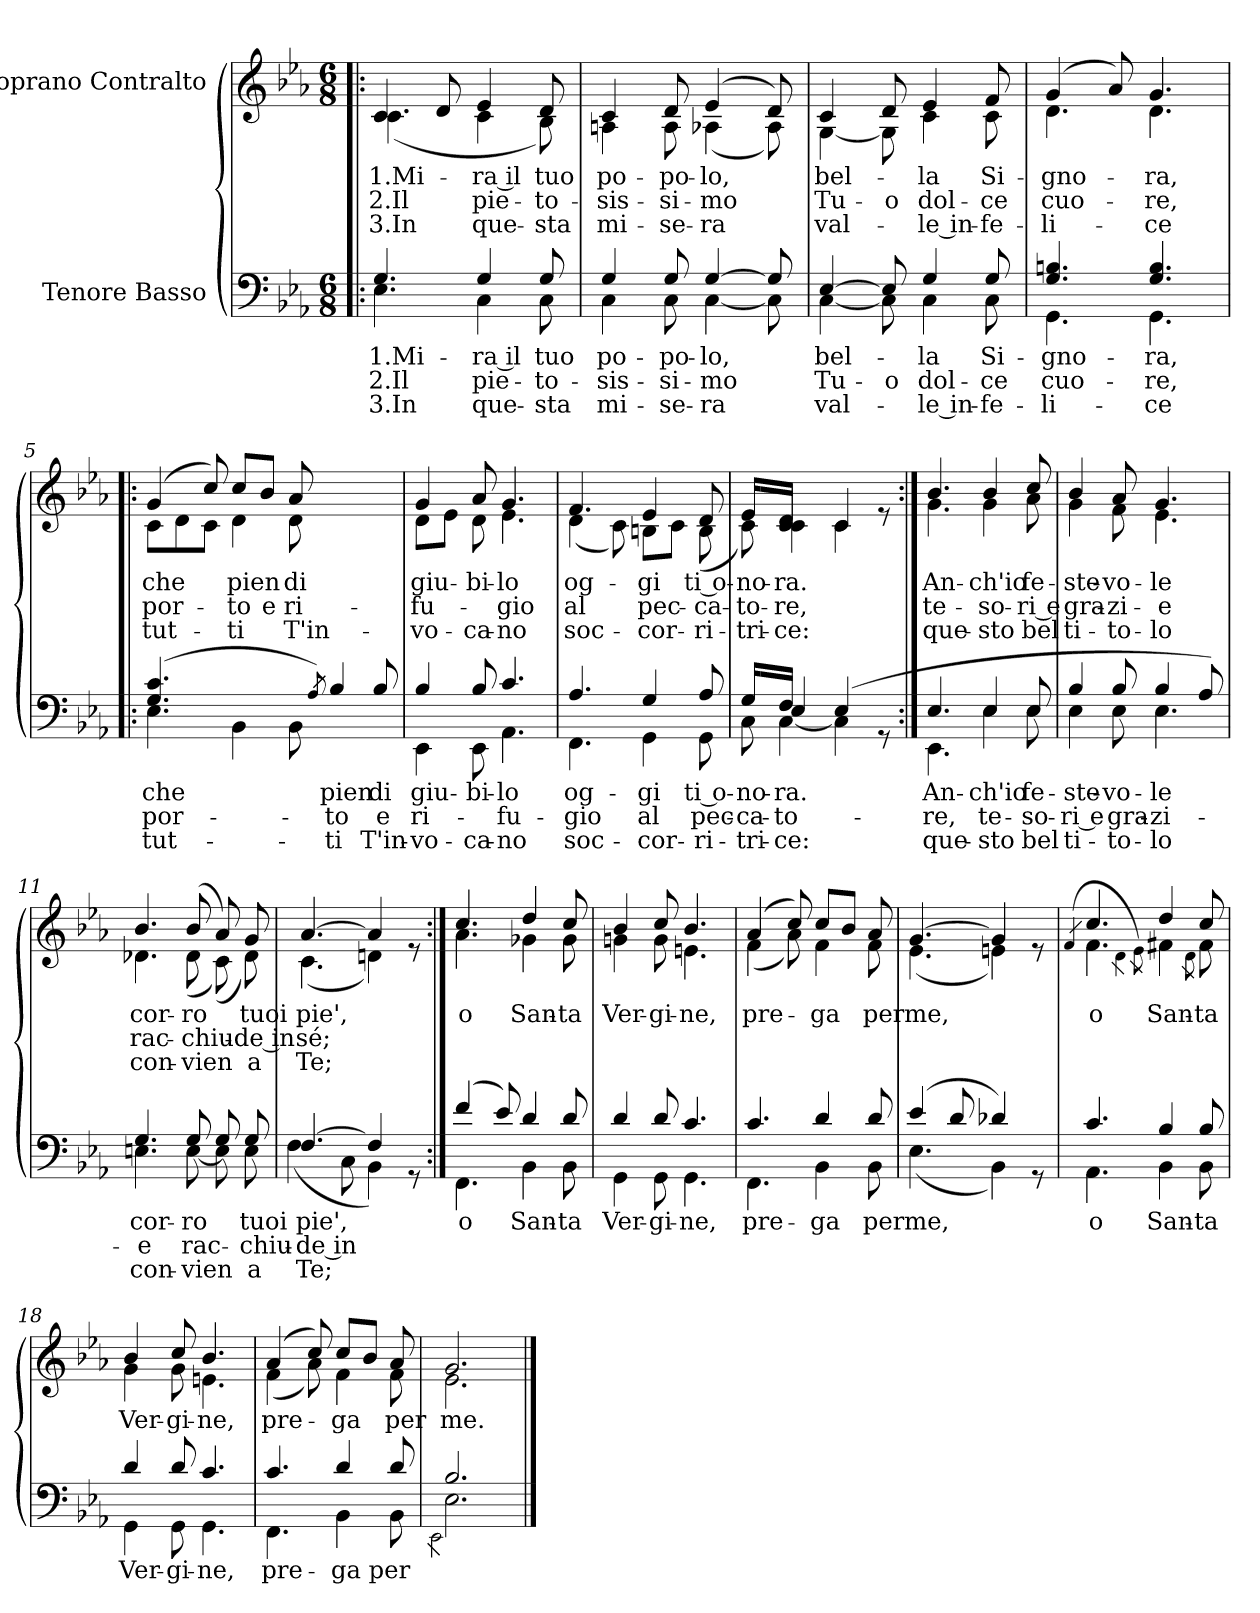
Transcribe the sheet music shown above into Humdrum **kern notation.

**kern	**text	**text	**text	**kern	**text	**text	**text
*part2	*part2	*part2	*part2	*part1	*part1	*part1	*part1
*staff2	*staff2	*staff2	*staff2	*staff1	*staff1	*staff1	*staff1
*I"Tenore Basso	*	*	*	*I"Soprano Contralto	*	*	*
*clefF4	*	*	*	*clefG2	*	*	*
*k[b-e-a-]	*	*	*	*k[b-e-a-]	*	*	*
*E-:	*	*	*	*E-:	*	*	*
*M6/8	*	*	*	*M6/8	*	*	*
=1!|:	=1!|:	=1!|:	=1!|:	=1!|:	=1!|:	=1!|:	=1!|:
!	!LO:LY:a:rj	!LO:LY:a:rj	!LO:LY:a:rj	!	!LO:LY:b:rj	!LO:LY:b:rj	!LO:LY:b:rj
*^	*	*	*	*^	*	*	*
4.G/	4.E-\	1.Mi-	2.Il	3.In	4c/	(<4.c\	1.Mi-	2.Il	3.In
.	.	.	.	.	(8d/	.	.	.	.
!	!	!LO:LY:a:rj	!LO:LY:a:rj	!LO:LY:a:rj	!	!	!LO:LY:b:rj	!LO:LY:b:rj	!LO:LY:b:rj
4G/	4C\	-ra il	pie-	que-	4e-/	4c\	-ra il	pie-	que-
!	!	!LO:LY:a	!LO:LY:a	!LO:LY:a	!	!	!LO:LY:b	!LO:LY:b	!LO:LY:b
8G/	8C\	tuo	-to-	-sta	8d/	8B-\)	tuo	-to-	-sta
=2	=2	=2	=2	=2	=2	=2	=2	=2	=2
!	!	!LO:LY:a	!LO:LY:a	!LO:LY:a	!	!	!LO:LY:b	!LO:LY:b	!LO:LY:b
4G/	4C\	po-	-sis-	mi-	4c/	4An\	po-	-sis-	mi-
!	!	!LO:LY:a	!LO:LY:a	!LO:LY:a	!	!	!LO:LY:b	!LO:LY:b	!LO:LY:b
8G/	8C\	-po-	-si-	-se-	8d/	8A\	-po-	-si-	-se-
!	!	!LO:LY:a	!LO:LY:a	!LO:LY:a	!	!	!LO:LY:b	!LO:LY:b	!LO:LY:b
[>4G/	[<4C\	-lo,	-mo	-ra	(4e-/	(<4A-X\	-lo,	-mo	-ra
8G/]	8C\]	.	.	.	8d/)	8A-\)	.	.	.
=3	=3	=3	=3	=3	=3	=3	=3	=3	=3
!	!	!LO:LY:a	!LO:LY:a	!LO:LY:a	!	!	!LO:LY:b	!LO:LY:b	!LO:LY:b
[>4E-/	[<4C\	bel-	Tu-	val-	4c/	[<4G\	bel-	Tu-	val-
!	!	!	!LO:LY:a	!	!	!	!	!LO:LY:b	!
8E-/]	8C\]	.	-o	.	8d/	8G\]	.	-o	.
!	!	!LO:LY:a	!LO:LY:a	!LO:LY:a	!	!	!LO:LY:b	!LO:LY:b	!LO:LY:b
4G/	4C\	-la	dol-	-le in-	4e-/	4c\	-la	dol-	-le in-
!	!	!LO:LY:a	!LO:LY:a	!LO:LY:a	!	!	!LO:LY:b	!LO:LY:b	!LO:LY:b
8G/	8C\	Si-	-ce	-fe-	8f/	8c\	Si-	-ce	-fe-
=4	=4	=4	=4	=4	=4	=4	=4	=4	=4
!	!	!LO:LY:a	!LO:LY:a	!LO:LY:a	!	!	!LO:LY:b	!LO:LY:b	!LO:LY:b
4.G/ 4.Bn/	4.GG\	-gno-	cuo-	-li-	(4g/	4.d\	-gno-	cuo-	-li-
.	.	.	.	.	8a-/)	.	.	.	.
!	!	!LO:LY:a	!LO:LY:a	!LO:LY:a	!	!	!LO:LY:b	!LO:LY:b	!LO:LY:b
4.G/ 4.B/	4.GG\	-ra,	-re,	-ce	4.g/	4.d\	-ra,	-re,	-ce
=5!|:	=5!|:	=5!|:	=5!|:	=5!|:	=5!|:	=5!|:	=5!|:	=5!|:	=5!|:
!	!	!LO:LY:a	!LO:LY:a	!LO:LY:a	!	!	!LO:LY:b	!LO:LY:b	!LO:LY:b
(<4.G/ 4.c/	4.E-\	che	por-	tut-	(4g/	8c\L	che	por-	tut-
.	.	.	.	.	.	8d\	.	.	.
.	.	.	.	.	8cc/)	8c\J	.	.	.
!	!	!	!	!	!	!	!LO:LY:b	!LO:LY:b	!LO:LY:b
4.ryy	4BB-\	.	.	.	8cc/L	4d\	pien	-to	-ti
!	!	!	!	!	!	!	!	!LO:LY:b:rj	!
.	.	.	.	.	8b-/J	.	.	e	.
!	!	!	!	!	!	!	!LO:LY:b	!LO:LY:b	!LO:LY:b
.	8BB-\	.	.	.	8a-/	8d\	di	ri-	T'in-
8qA-/)	.	.	.	.	.	.	.	.	.
!	!	!LO:LY:a	!LO:LY:a	!LO:LY:a	!	!	!	!	!
4B-/	4.ryy	pien	-to	-ti	4.ryy	4.ryy	.	.	.
!	!	!LO:LY:a	!LO:LY:a	!LO:LY:a	!	!	!	!	!
8B-/	.	di	e	T'in-	.	.	.	.	.
=6	=6	=6	=6	=6	=6	=6	=6	=6	=6
!	!	!LO:LY:a	!LO:LY:a	!LO:LY:a	!	!	!LO:LY:b	!LO:LY:b	!LO:LY:b
4B-/	4EE-\	giu-	ri-	-vo-	4g/	8d\L	giu-	-fu-	-vo-
.	.	.	.	.	.	8e-\J	.	.	.
!	!	!LO:LY:a	!	!LO:LY:a	!	!	!LO:LY:b	!	!LO:LY:b
8B-/	8EE-\	-bi-	.	-ca-	8a-/	8d\	-bi-	.	-ca-
!	!	!LO:LY:a	!LO:LY:a	!LO:LY:a	!	!	!LO:LY:b	!LO:LY:b	!LO:LY:b
4.c/	4.AA-\	-lo	-fu-	-no	4.g/	4.e-\	-lo	-gio	-no
!!LO:LB:g=z	!!
=7	=7	=7	=7	=7	=7	=7	=7	=7	=7
!	!	!LO:LY:a	!LO:LY:a	!LO:LY:a	!	!	!LO:LY:b	!LO:LY:b	!LO:LY:b
4.A-/	4.FF\	og-	-gio	soc-	4.f/	(<4d\	og-	al	soc-
.	.	.	.	.	.	8c\)	.	.	.
!	!	!LO:LY:a	!LO:LY:a	!LO:LY:a	!	!	!LO:LY:b	!LO:LY:b	!LO:LY:b
4G/	4GG\	-gi	al	-cor-	4e-/	8Bn\L	-gi	pec-	-cor-
.	.	.	.	.	.	8c\J	.	.	.
!	!	!LO:LY:a:rj	!LO:LY:a:rj	!LO:LY:a:rj	!	!	!LO:LY:b:rj	!LO:LY:b:rj	!LO:LY:b:rj
8A-/	8GG\	ti o-	pec-	-ri-	8d/	(<8B\	ti o-	-ca-	-ri-
=8	=8	=8	=8	=8	=8	=8	=8	=8	=8
!	!	!LO:LY:a	!LO:LY:a	!LO:LY:a	!	!	!LO:LY:b	!LO:LY:b	!LO:LY:b
*	*^	*	*	*	*	*^	*	*	*
16G/LL	8C\	8ryy	-no-	-ca-	-tri-	16e-/LL	8c\)	8ryy	-no-	-to-	-tri-
16ryy	.	.	.	.	.	16ryy	.	.	.	.	.
!	!	!	!LO:LY:a	!LO:LY:a	!LO:LY:a	!	!	!	!LO:LY:b	!LO:LY:b	!LO:LY:b
16F/JJ	[<4C\	(4E-/	-ra.	-to-	-ce:	16d/JJ	4c\	4c/	-ra.	-re,	-ce:
8.ryy	.	.	.	.	.	8.ryy	.	.	.	.	.
(4E-/	4C\]	4.ryy	.	.	.	(4c/	4c\	4.ryy	.	.	.
8rGG	8ryy	.	.	.	.	8re	8ryy	.	.	.	.
*	*v	*v	*	*	*	*	*	*	*	*	*
*	*	*	*	*	*	*v	*v	*	*	*
=9:|!	=9:|!	=9:|!	=9:|!	=9:|!	=9:|!	=9:|!	=9:|!	=9:|!	=9:|!
!	!	!LO:LY:a	!LO:LY:a	!LO:LY:a	!	!	!LO:LY:b	!LO:LY:b	!LO:LY:b
4.E-/	4.EE-\	An-	-re,	que-	4.b-/	4.g\	An-	te-	que-
!	!	!LO:LY:a	!LO:LY:a	!LO:LY:a	!	!	!LO:LY:b	!LO:LY:b	!LO:LY:b
4E-/	4E-\	-ch'io	te-	-sto	4b-/	4g\	-ch'io	-so-	-sto
!	!	!LO:LY:a	!LO:LY:a	!LO:LY:a	!	!	!LO:LY:b	!LO:LY:b	!LO:LY:b
8E-/	8E-\	fe-	-so-	bel	8cc/	8a-\	fe-	-ri e	bel
=10	=10	=10	=10	=10	=10	=10	=10	=10	=10
!	!	!LO:LY:a	!LO:LY:a	!LO:LY:a	!	!	!LO:LY:b	!LO:LY:b	!LO:LY:b
4B-/	4E-\	-ste-	-ri e	ti-	4b-/	4g\	-ste-	gra-	ti-
!	!	!LO:LY:a	!LO:LY:a	!LO:LY:a	!	!	!LO:LY:b	!LO:LY:b	!LO:LY:b
8B-/	8E-\	-vo-	gra-	-to-	8a-/	8f\	-vo-	-zi-	-to-
!	!	!LO:LY:a	!LO:LY:a	!LO:LY:a	!	!	!LO:LY:b	!LO:LY:b	!LO:LY:b
4B-/	4.E-\	-le	-zi-	-lo	4.g/	4.e-\	-le	-e	-lo
8A-/)	.	.	.	.	.	.	.	.	.
=11	=11	=11	=11	=11	=11	=11	=11	=11	=11
!	!	!LO:LY:a	!LO:LY:a	!LO:LY:a	!	!	!LO:LY:b	!LO:LY:b	!LO:LY:b
4.G/	4.En\	cor-	-e	con-	4.b-/	4.d-X\	cor-	rac-	con-
!	!	!LO:LY:a	!LO:LY:a	!LO:LY:a	!	!	!LO:LY:b	!LO:LY:b	!LO:LY:b
8G/	[<8E\	-ro	rac-	-vien	(8b-/	(<8d-\	-ro	-chiu-	-vien
8G/	8E\]	.	.	.	8a-/)	(<8c\)	.	.	.
!	!	!LO:LY:a	!LO:LY:a	!LO:LY:a	!	!	!LO:LY:b	!LO:LY:b	!LO:LY:b
8G/	8E\	tuoi	-chiu-	a	8g/	8d-\)	tuoi	-de in	a
=12	=12	=12	=12	=12	=12	=12	=12	=12	=12
!	!	!LO:LY:a	!LO:LY:a	!LO:LY:a	!	!	!LO:LY:b	!LO:LY:b	!LO:LY:b
[>4.F/	(<4F\	pie',	-de in	Te;	[>4.a-/	(<4.c\	pie',	sé;	Te;
.	8C\	.	.	.	.	.	.	.	.
4F/]	4BB-\)	.	.	.	4a-/]	4dn\)	.	.	.
8rGG	8ryy	.	.	.	8re	8ryy	.	.	.
=13:|!	=13:|!	=13:|!	=13:|!	=13:|!	=13:|!	=13:|!	=13:|!	=13:|!	=13:|!
!	!	!LO:LY:a	!	!	!	!	!LO:LY:b	!	!
(4f/	4.FF\	o	.	.	4.cc/	4.a-\	o	.	.
8e-/)	.	.	.	.	.	.	.	.	.
!	!	!LO:LY:a	!	!	!	!	!LO:LY:b	!	!
4d/	4BB-\	San-	.	.	4dd/	4g-X\	San-	.	.
!	!	!LO:LY:a	!	!	!	!	!LO:LY:b	!	!
8d/	8BB-\	-ta	.	.	8cc/	8g-\	-ta	.	.
!!LO:LB:g=z	!!
=14	=14	=14	=14	=14	=14	=14	=14	=14	=14
!	!	!LO:LY:a	!	!	!	!	!LO:LY:b	!	!
4d/	4GG\	Ver-	.	.	4b-/	4gn\	Ver-	.	.
!	!	!LO:LY:a	!	!	!	!	!LO:LY:b	!	!
8d/	8GG\	-gi-	.	.	8cc/	8g\	-gi-	.	.
!	!	!LO:LY:a	!	!	!	!	!LO:LY:b	!	!
4.c/	4.GG\	-ne,	.	.	4.b-/	4.en\	-ne,	.	.
=15	=15	=15	=15	=15	=15	=15	=15	=15	=15
!	!	!LO:LY:a	!	!	!	!	!LO:LY:b	!	!
4.c/	4.FF\	pre-	.	.	(4a-/	(<4f\	pre-	.	.
.	.	.	.	.	8cc/)	8a-\)	.	.	.
!	!	!LO:LY:a	!	!	!	!	!LO:LY:b	!	!
4d/	4BB-\	-ga	.	.	8cc/L	4f\	-ga	.	.
.	.	.	.	.	8b-/J	.	.	.	.
!	!	!LO:LY:a	!	!	!	!	!LO:LY:b	!	!
8d/	8BB-\	per	.	.	8a-/	8f\	per	.	.
=16	=16	=16	=16	=16	=16	=16	=16	=16	=16
!	!	!LO:LY:a	!	!	!	!	!LO:LY:b	!	!
(4e-/	(<4.E-\	me,	.	.	[>4.g/	(<4.e-\	me,	.	.
8d/	.	.	.	.	.	.	.	.	.
4d-X/)	4BB-\)	.	.	.	4g/]	4en\)	.	.	.
8rGG	8ryy	.	.	.	8re	8ryy	.	.	.
*	*	*	*	*	*v	*v	*	*	*
=17	=17	=17	=17	=17	=17	=17	=17	=17
.	.	.	.	.	(<4qf/	.	.	.
!	!	!LO:LY:a	!	!	!	!LO:LY:b	!	!
*	*	*	*	*	*^	*	*	*
*	*	*	*	*	*	*^	*	*	*
4.c/	4.AA-\	o	.	.	4.cc/	4.f\	4.ryy	o	.	.
.	.	.	.	.	.	8qe-\)	4qd\	.	.	.
!	!	!LO:LY:a	!	!	!	!	!	!LO:LY:b	!	!
4B-/	4BB-\	San-	.	.	4f#X\	4dd/	4ryy	San-	.	.
.	.	.	.	.	.	8qd\	.	.	.	.
!	!	!LO:LY:a	!	!	!	!	!	!LO:LY:b	!	!
8B-/	8BB-\	-ta	.	.	8f#\	8ryy	8cc/	-ta	.	.
=18	=18	=18	=18	=18	=18	=18	=18	=18	=18	=18
!	!	!LO:LY:a	!	!	!	!	!	!LO:LY:b	!	!
*	*	*	*	*	*	*v	*v	*	*	*
4d/	4GG\	Ver-	.	.	4b-/	4g\	Ver-	.	.
!	!	!LO:LY:a	!	!	!	!	!LO:LY:b	!	!
8d/	8GG\	-gi-	.	.	8cc/	8g\	gi-	.	.
!	!	!LO:LY:a	!	!	!	!	!LO:LY:b	!	!
4.c/	4.GG\	-ne,	.	.	4.b-/	4.en\	-ne,	.	.
=19	=19	=19	=19	=19	=19	=19	=19	=19	=19
!	!	!LO:LY:a	!	!	!	!	!LO:LY:b	!	!
4.c/	4.FF\	pre-	.	.	(4a-/	(<4f\	-pre-	.	.
.	.	.	.	.	8cc/)	8a-\)	.	.	.
!	!	!LO:LY:a	!	!	!	!	!LO:LY:b	!	!
4d/	4BB-\	-ga	.	.	8cc/L	4f\	-ga	.	.
.	.	.	.	.	8b-/J	.	.	.	.
!	!	!LO:LY:a	!	!	!	!	!LO:LY:b	!	!
8d/	8BB-\	per	.	.	8a-/	8f\	per	.	.
=20	=20	=20	=20	=20	=20	=20	=20	=20	=20
*	*^	*	*	*	*	*	*	*	*
.	.	2qEE-\	.	.	.	.	.	.	.	.
!	!	!	!LO:LY:a	!	!	!	!	!LO:LY:b	!	!
2.B-/	2.E-\	2.ryy	.	.	.	2.g/	2.e-\	me.	.	.
*v	*v	*v	*	*	*	*	*	*	*	*
*	*	*	*	*v	*v	*	*	*
==	==	==	==	==	==	==	==
*-	*-	*-	*-	*-	*-	*-	*-
